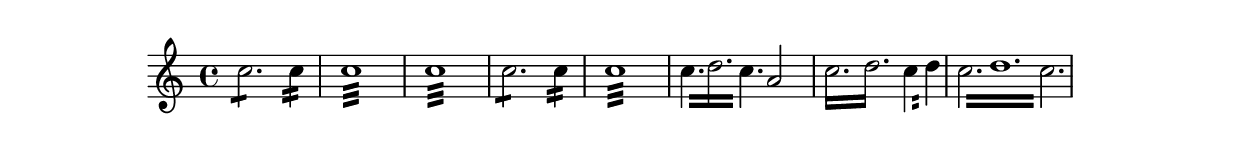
\version "2.18.2"

\language "english"

Soprano = \relative c'' {
  \time 4/4 \key c \major
  c2.:8 c4:16 c1:32 c:
  \repeat tremolo 6 c8
  \repeat tremolo 4 c16
  \repeat tremolo 32 c32
  \repeat tremolo 2 { c16 d8 c16} a2
  \repeat tremolo 6 { c16 d }
  \repeat tremolo 2 { c16 d }
  \repeat tremolo 4 { c16 d8 c16}
}

\score
{
  <<
      \new Staff = "treble" \with {}
    <<
      \clef "treble"
      \new Voice = "SopranoVoice" \Soprano
    >>
  >>
}
